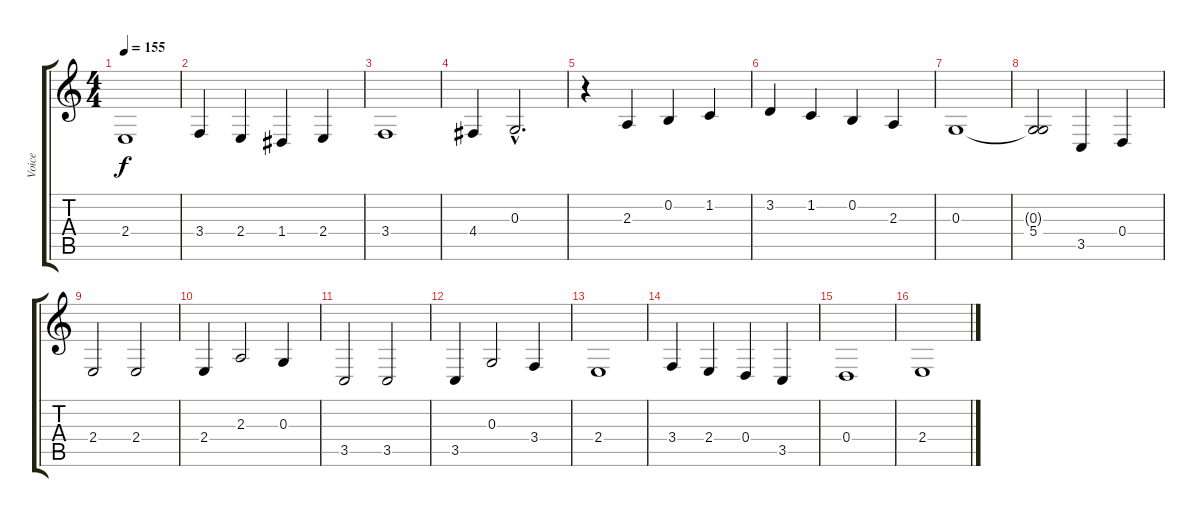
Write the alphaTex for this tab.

\track ("Voice" "Voice") {instrument lead1square}
\staff {score tabs}
\tuning (E4 B3 G3 D3 A2 E2) {hide}
\ts (4 4)
\tempo 155
\clef g2
\ks c
2.4.1{dy f instrument lead1square} |
3.4.4 2.4.4 1.4.4 2.4.4 |
3.4.1 |
4.4.4 0.3{hac}.2{d} |
r.4 2.3.4 0.2.4 1.2.4 |
3.2.4 1.2.4 0.2.4 2.3.4 |
0.3.1 |
(0.3{t} 5.4).2 3.5.4 0.4.4 |
2.4.2 2.4.2 |
2.4.4 2.3.2 0.3.4 |
3.5.2 3.5.2 |
3.5.4 0.3.2 3.4.4 |
2.4.1 |
3.4.4 2.4.4 0.4.4 3.5.4 |
0.4.1 |
2.4.1
